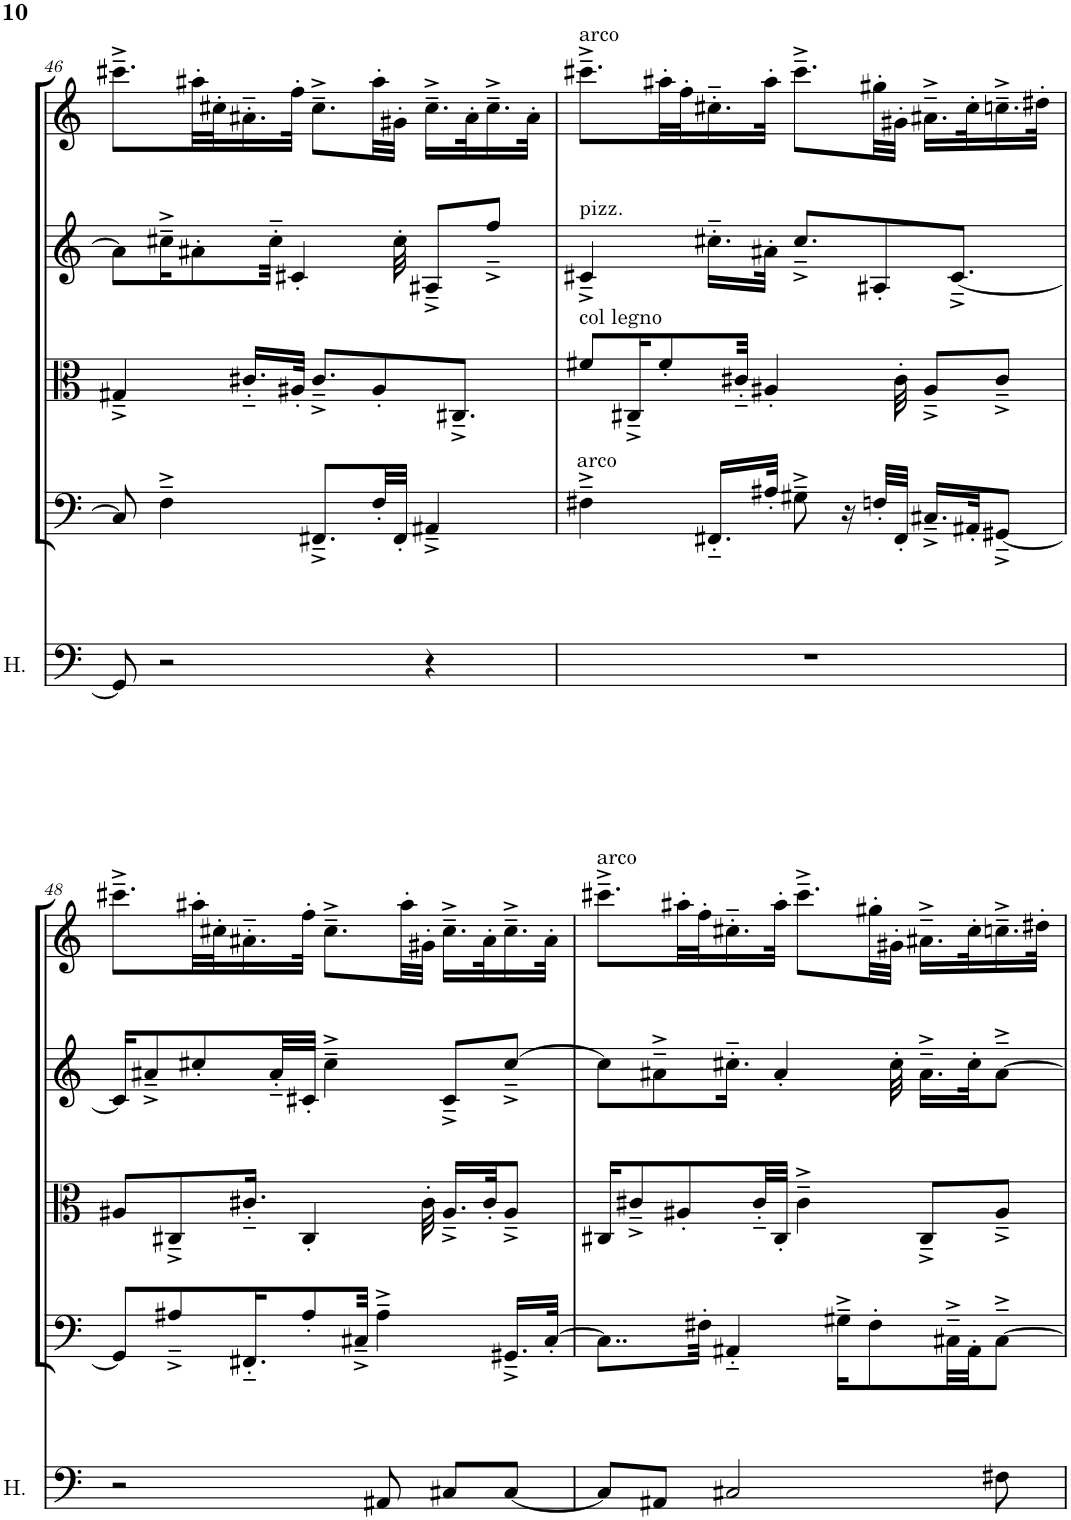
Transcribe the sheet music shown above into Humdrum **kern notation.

**kern	**kern	**kern	**kern	**kern
*part5	*part4	*part3	*part2	*part1
*staff5	*staff4	*staff3	*staff2	*staff1
*I"Homens	*I"Violoncello	*I"Viola	*I"Violin II	*I"Violin I
*I'H.	*I'Vc	*I'Vla	*I'Vln	*I'Vln
!!LO:PB:g=z
*clefF4	*clefF4	*clefC3	*clefG2	*clefG2
*k[]	*k[]	*k[]	*k[]	*k[]
*M7/8	*M7/8	*M7/8	*M7/8	*M7/8
=46	=46	=46	=46	=46
8GG#/]	8C#/]	4G#X~^/	8a#\L]	8.ccc#X~^\L
2r	4F~^\	.	16cc#X~^\K	.
.	.	.	8a#X'\	32aa#X'\LL
.	.	.	.	32cc#X'\J
.	.	16.c#X'~/LL	.	16.a#X'~\
.	.	.	32cc#'~\Jkk	.
.	.	32A#X'/JJk	4c#X'/	32ff'\JJk
.	8.FF#X~^/L	8.c#~^/L	.	8.cc#~^\L
.	32F'/LL	8A#'/	.	32aa#'\LL
.	32FF#'/JJJ	.	32cc#'\	32g#X'\JJJ
4r	4AA#X~^/	.	8A#X~^/L	16.cc#~^\LL
.	.	8.C#X~^/J	.	.
.	.	.	.	32a#'\K
.	.	.	8ff~^/J	16.cc#~^\
.	.	.	.	32a#'\JJk
=47	=47	=47	=47	=47
!	!	!	!	!LO:TX:a:t=arco
!	!	!	!LO:TX:a:t=pizz.	!
!	!	!LO:TX:a:t=col legno	!	!
!	!LO:TX:a:t=arco	!	!	!
2..r	4F#X~^\	8f#X/L	4c#X~^/	8.ccc#X~^\L
.	.	16C#X~^/K	.	.
.	.	8f#'/	.	32aa#X'\LL
.	.	.	.	32ff'\J
.	16.FF#X'~/LL	.	16.cc#X'~\LL	16.cc#X'~\
.	.	32c#X'~/Jkk	.	.
.	32A#X'/JJk	4A#X'/	32a#X'\JJk	32aa#'\JJk
.	8G#X~^\	.	8.cc#~^/L	8.ccc#~^\L
.	16r	.	.	.
.	32Fn'/LLL	.	8A#X'/	32gg#X'\LL
.	32FF#'/JJJ	32c#'\	.	32g#X'\JJJ
.	16.C#X~^/LL	8A#~^/L	.	16.a#X~^\LL
.	.	.	[8.c#~^/J	.
.	32AA#X'/JK	.	.	32cc#'\K
.	[8GG#X~^/J	8c#~^/J	.	16.ccn~^\
.	.	.	.	32dd#X'\JJk
!!LO:LB:g=z
=48	=48	=48	=48	=48
2r	8GG#/L]	8A#X/L	16c#/KL]	8.ccc#X~^\L
.	.	.	8a#X~^/	.
.	8A#X~^/	8C#X~^/	.	.
.	.	.	8cc#X'/	32aa#X'\LL
.	.	.	.	32cc#X'\J
.	16.FF#X'~/K	16.c#X'~/Jk	.	16.a#X'~\
.	.	.	32a#'~/LL	.
.	8A#'/	4C#'/	32c#X'/JJJ	32ff'\JJk
.	.	.	4cc#~^\	8.cc#~^\L
.	32C#X~^/Jkk	.	.	.
8AA#X/	4A#~^\	.	.	.
.	.	.	.	32aa#'\LL
.	.	32c#'\	.	32g#X'\JJJ
8C#X/L	.	16.A#~^/LL	8c#~^/L	16.cc#~^\LL
.	.	32c#'/JK	.	32a#'\K
[8C#/J	16.GG#X~^/LL	8A#~^/J	[8cc#~^/J	16.cc#~^\
.	[32C#'/JJk	.	.	32a#'\JJk
=49	=49	=49	=49	=49
!	!	!	!	!LO:TX:a:t=arco
8C#/L]	8..C#\L]	16C#X/KL	8cc#\L]	8.ccc#X~^\L
.	.	8c#X~^/	.	.
8AA#X/J	.	.	8a#X~^\	.
.	.	8A#X'/	.	32aa#X'\LL
.	32F#X'\Jkk	.	.	32ff'\J
2C#X/	4AA#X'~/	.	16.cc#X'~\Jk	16.cc#X'~\
.	.	32c#'~/LL	.	.
.	.	32C#'/JJJ	4a#'/	32aa#'\JJk
.	.	4c#~^\	.	8.ccc#~^\L
.	16G#X~^\KL	.	.	.
.	8F#'\	.	.	32gg#X'\LL
.	.	.	32cc#'\	32g#X'\JJJ
.	.	8C#~^/L	16.a#~^\LL	16.a#X~^\LL
.	32C#X~^\LL	.	.	.
.	32AA#'\JJ	.	32cc#'\JK	32cc#'\K
8F#X\	[8C#~^\J	8A#~^/J	[8a#~^\J	16.ccn~^\
.	.	.	.	32dd#X'\JJk
=	=	=	=	=
*-	*-	*-	*-	*-
